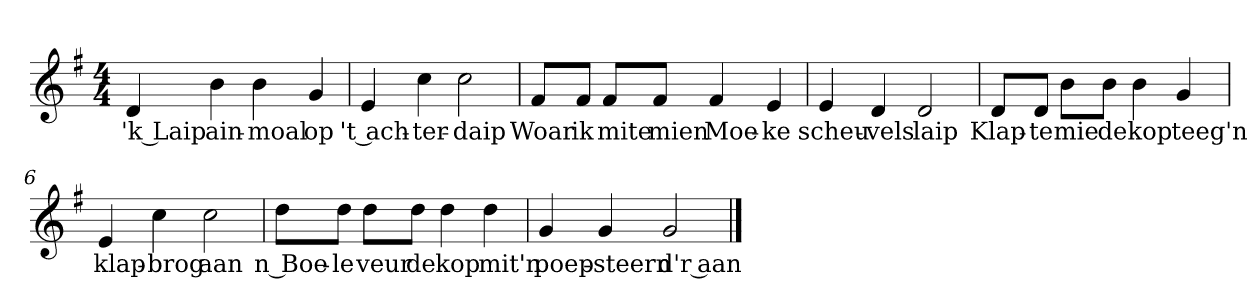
**kern	**text
*part1	*part1
*staff1	*staff1
*clefG2	*
*k[f#]	*
*G:	*
*M4/4	*
*MM120	*
=1	=1
4d	'k Laip
4b	ain-
4b	-moal
4g	op
=2	=2
4e	't ach-
4cc	-ter-
2cc	-daip
=3	=3
8f#/L	Woar
8f#/J	ik
8f#/L	mite
8f#/J	mien
4f#	Moe-
4e	-ke
=4	=4
4e	scheu-
4d	-vels
2d	laip
=5	=5
8d/L	Klap-
8d/J	-te
8b\L	mie
8b\J	de
4b	kop
4g	teeg'n
=6	=6
4e	klap-
4cc	-brog
2cc	aan
=7	=7
8dd\L	n Boe-
8dd\J	-le
8dd\L	veur
8dd\J	de
4dd	kop
4dd	mit'n
=8	=8
4g	poep-
4g	-steern
2g	d'r aan
==	==
*-	*-
